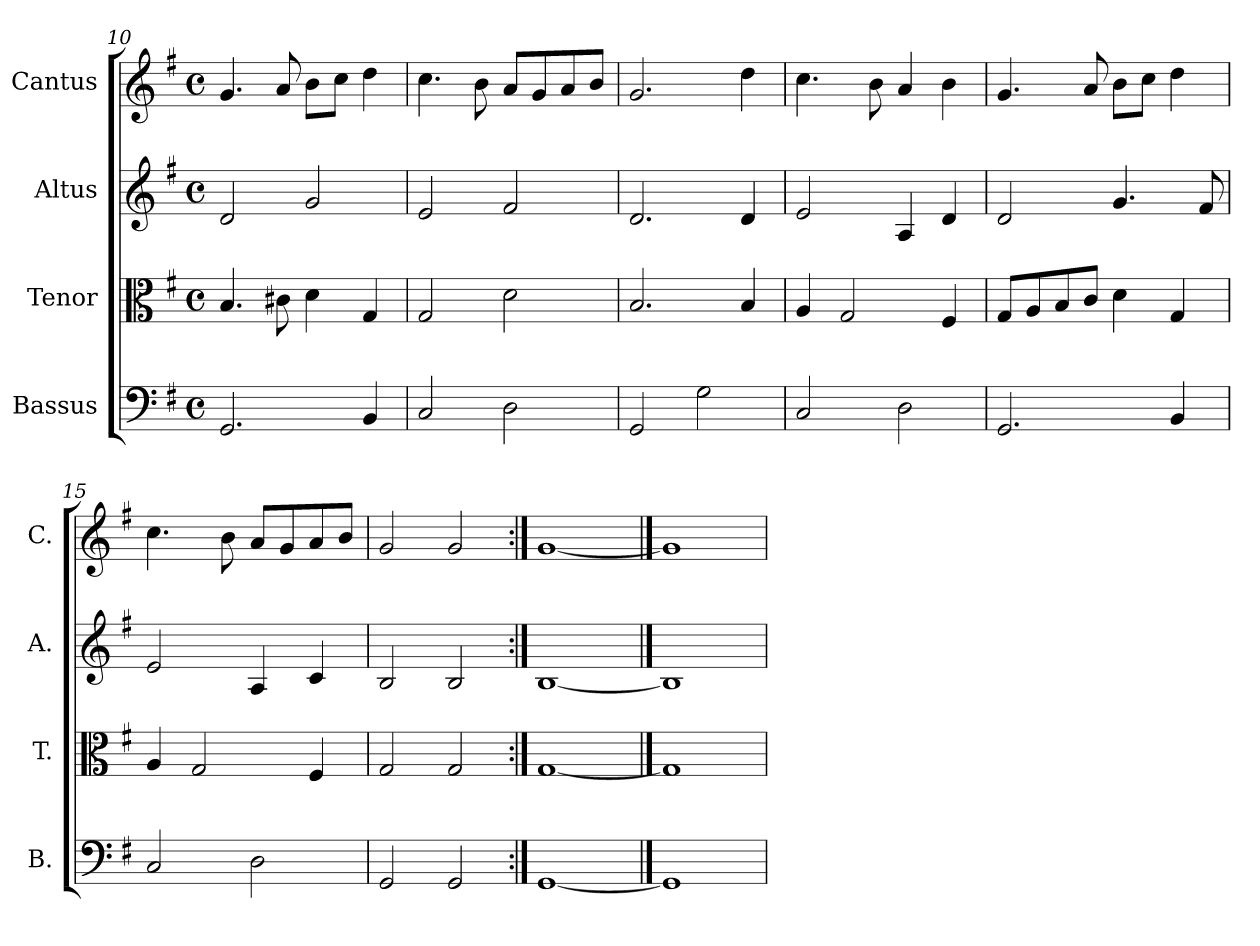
**kern	**kern	**kern	**kern
*part4	*part3	*part2	*part1
*staff4	*staff3	*staff2	*staff1
*I"Bassus	*I"Tenor	*I"Altus	*I"Cantus
*I'B.	*I'T.	*I'A.	*I'C.
!!LO:LB:g=z
*clefF4	*clefC3	*clefG2	*clefG2
*k[f#]	*k[f#]	*k[f#]	*k[f#]
*G:	*G:	*G:	*G:
*M4/4	*M4/4	*M4/4	*M4/4
*met(c)	*met(c)	*met(c)	*met(c)
=10	=10	=10	=10
2.GG/	4.B/	2d/	4.g/
.	8c#X\	.	8a/
.	4d\	2g/	8b\L
.	.	.	8cc\J
4BB/	4G/	.	4dd\
=11	=11	=11	=11
2C/	2G/	2e/	4.cc\
.	.	.	8b\
2D\	2d\	2f#/	8a/L
.	.	.	8g/
.	.	.	8a/
.	.	.	8b/J
=12	=12	=12	=12
2GG/	2.B/	2.d/	2.g/
2G\	.	.	.
.	4B/	4d/	4dd\
=13	=13	=13	=13
2C/	4A/	2e/	4.cc\
.	2G/	.	.
.	.	.	8b\
2D\	.	4A/	4a/
.	4F#/	4d/	4b\
=14	=14	=14	=14
2.GG/	8G/L	2d/	4.g/
.	8A/	.	.
.	8B/	.	.
.	8c/J	.	8a/
.	4d\	4.g/	8b\L
.	.	.	8cc\J
4BB/	4G/	.	4dd\
.	.	8f#/	.
=15	=15	=15	=15
2C/	4A/	2e/	4.cc\
.	2G/	.	.
.	.	.	8b\
2D\	.	4A/	8a/L
.	.	.	8g/
.	4F#/	4c/	8a/
.	.	.	8b/J
=16	=16	=16	=16
2GG/	2G/	2B/	2g/
2GG/	2G/	2B/	2g/
=17:|!	=17:|!	=17:|!	=17:|!
[1GG	[1G	[1B	[1g
==18	==18	==18	==18
1GG]	1G]	1B]	1g]
=	=	=	=
*-	*-	*-	*-
